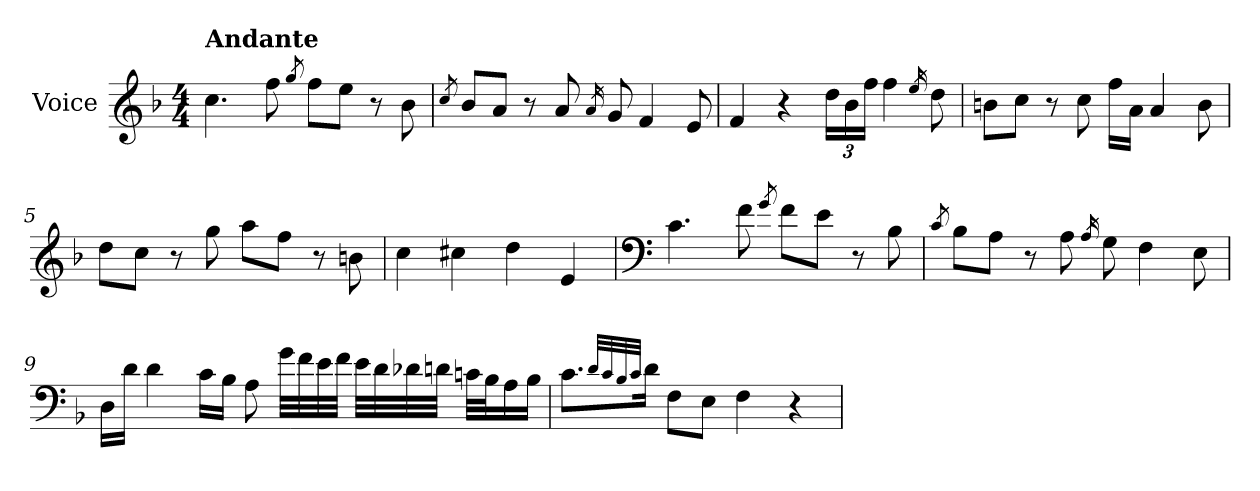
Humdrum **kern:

**kern
*part1
*staff1
*I"Voice
*clefG2
*k[b-]
*F:
*M4/4
=1
!LO:TX:a:B:t=Andante
4.cc\
8ff\
8qgg/
8ff\L
8ee\J
8r
8b-\
=2
8qcc/
8b-/L
8a/J
8r
8a/
16qa/
8g/
4f/
8e/
=3
4f/
4r
24dd\LL
24b-\
24ff\JJ
4ff\
16qee/
8dd\
!!LO:LB:g=z
=4
8bn\L
8cc\J
8r
8cc\
16ff\LL
16a\JJ
4a/
8b\
=5
8dd\L
8cc\J
8r
8gg\
8aa\L
8ff\J
8r
8bn\
!!LO:LB:g=z
=6
4cc\
4cc#X\
4dd\
4e/
=7
*clefF4
4.c\
8f\
8qg/
8f\L
8e\J
8r
8B-\
=8
8qc/
8B-\L
8A\J
8r
8A\
16qA/
8G\
4F\
8E\
!!LO:LB:g=z
=9
16D\LL
16d\JJ
4d\
16c\LL
16B-\JJ
8A\
32g\LLL
32f\
32e\
32f\JJJ
32e\LLL
32d\
32d-Xi\
32d\JJJ
32cn\LLL
32B-\J
16A\
16B-\JJ
=10
8.c\L
32qd/LLL
32qc/
32qB-/
32qc/JJJ
16d\Jk
8F\L
8E\J
4F\
4r
=
*-
